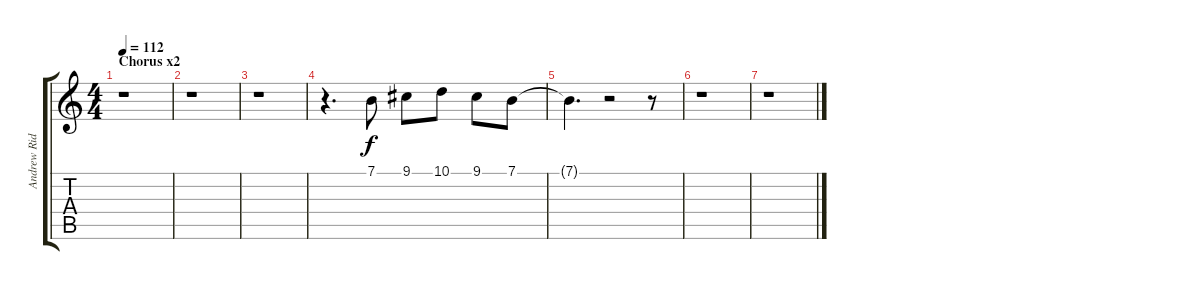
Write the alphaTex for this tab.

\track ("Andrew Ridgeley " "Andrew Rid") {instrument synthvoice}
\staff {score tabs}
\tuning (E4 B3 G3 D3 A2 E2) {hide}
\ts (4 4)
\section ("" "Chorus x2")
\tempo 112
\clef g2
\ks c
r.1{dy f} |
r.1 |
r.1 |
r.4{d} 7.1.8 9.1.8 10.1.8 9.1.8 7.1.8 |
7.1{t}.4{d} r.2 r.8 |
r.1 |
r.1
